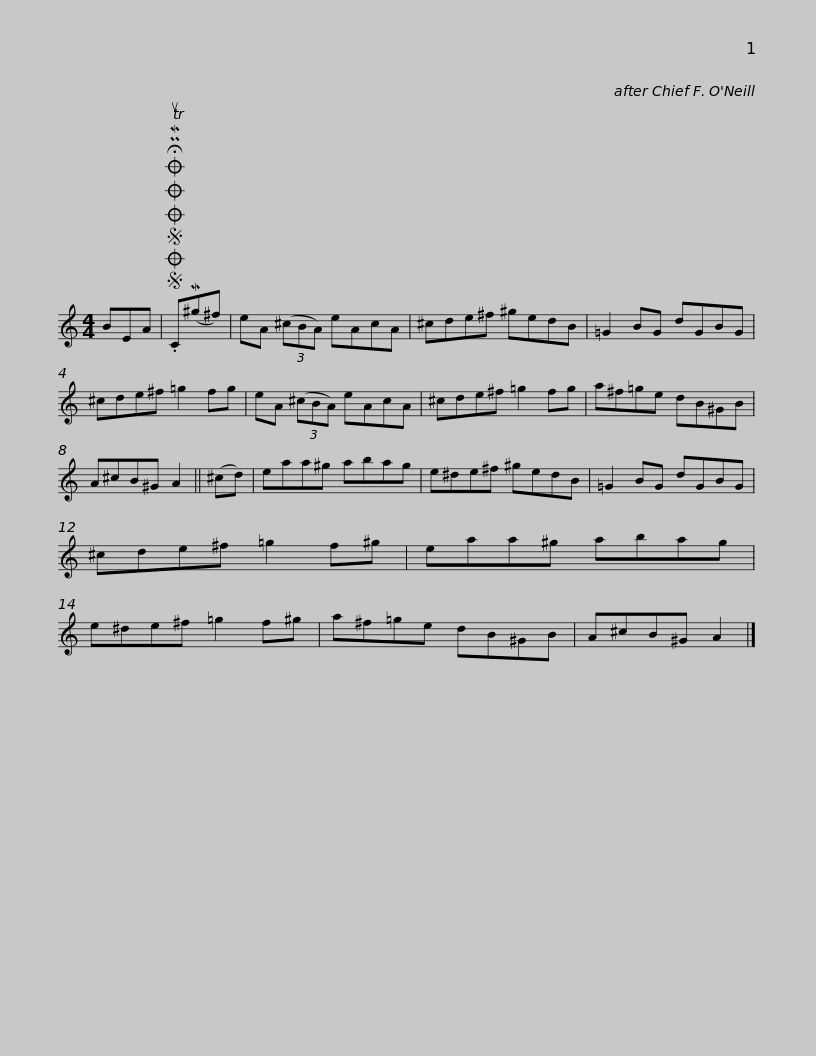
X:1
L:1/8
M:4/4
I:linebreak $
K:C
V:1 treble
V:1
 BEA |SOSOOO .!fermata!PMTuC(M^g^f) | eA (3(^cBA) eAcA | ^cde^f ^gedB | =G2 BG dGBG | %5
 ^cde^f =g2 fg |$ eA (3(^cBA) eAcA | ^cde^f =g2 fg | a^f=ge dB^GB | A^cB^G A2 || %10
 (^cd) | eaa^g abag |$ e^de^f ^gedB | =G2 BG dGBG | ^cde^f =g2 f^g | %15
 eaa^g abag | e^de^f =g2 f^g |$ a^f=ge dB^GB | A^cB^G A2 |] %19
